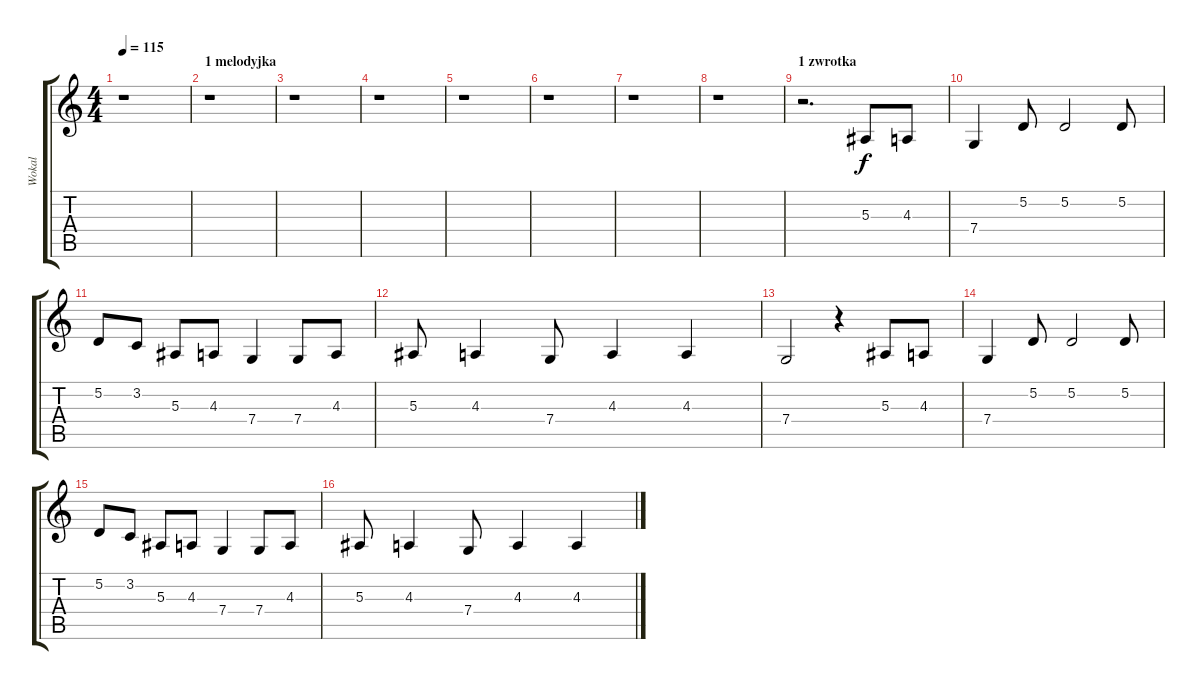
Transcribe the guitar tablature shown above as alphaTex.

\track ("Wokal" "Wokal") {instrument lead1square}
\staff {score tabs}
\tuning (D4 A3 F3 C3 G2 D2) {hide}
\ts (4 4)
\tempo 115
\clef g2
\ks c
r.1{dy f} |
\section ("" "1 melodyjka")
r.1 |
r.1 |
r.1 |
r.1 |
r.1 |
r.1 |
r.1 |
\section ("" "1 zwrotka")
r.2{d} 5.3.8 4.3.8 |
7.4.4 5.2.8 5.2.2 5.2.8 |
5.2.8 3.2.8 5.3.8 4.3.8 7.4.4 7.4.8 4.3.8 |
5.3.8 4.3.4 7.4.8 4.3.4 4.3.4 |
7.4.2 r.4 5.3.8 4.3.8 |
7.4.4 5.2.8 5.2.2 5.2.8 |
5.2.8 3.2.8 5.3.8 4.3.8 7.4.4 7.4.8 4.3.8 |
5.3.8 4.3.4 7.4.8 4.3.4 4.3.4
